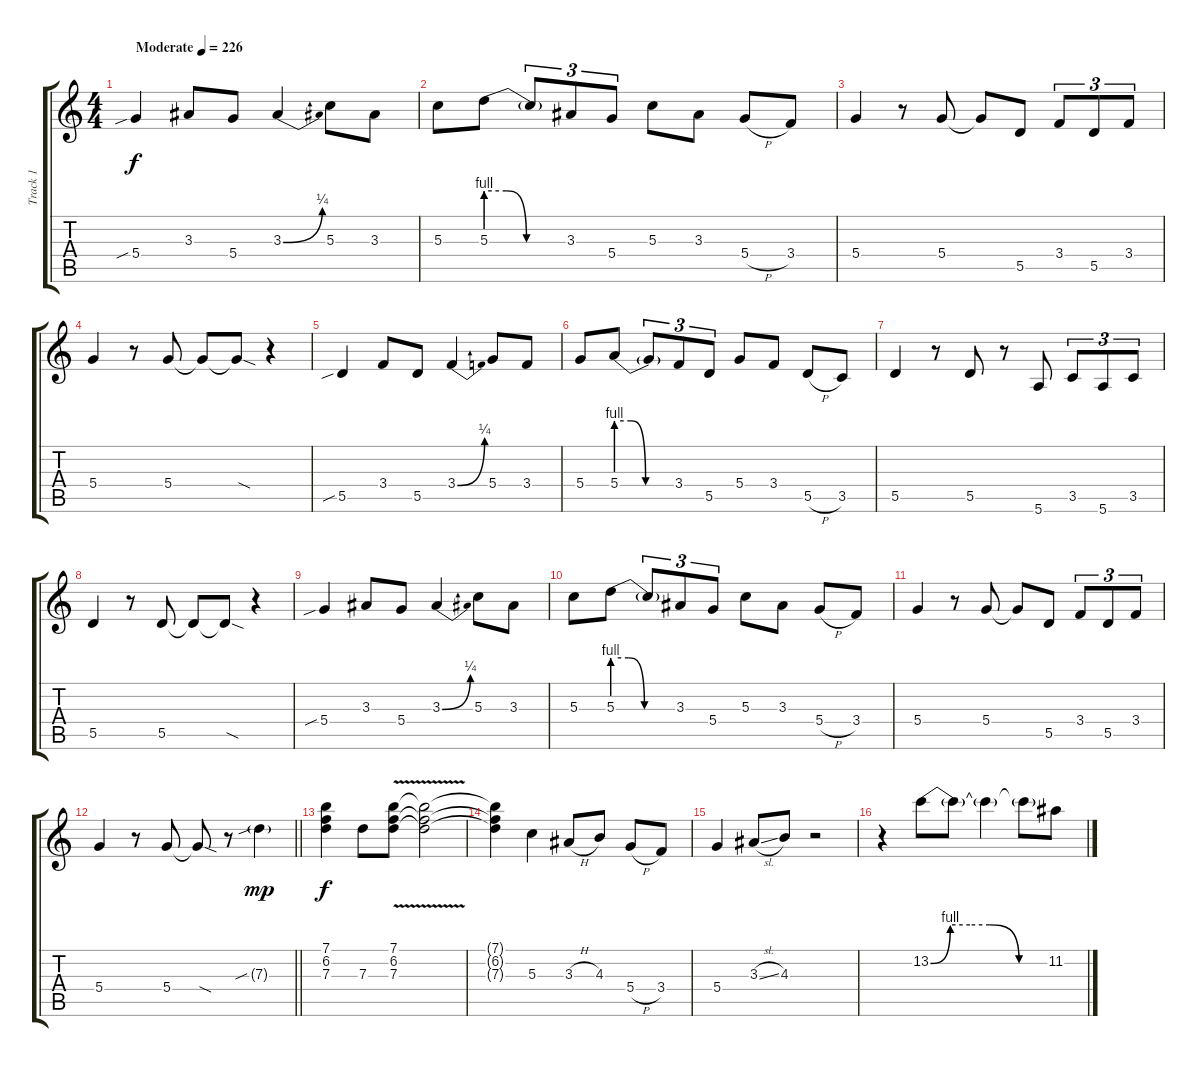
\track ("Track 1" "Track 1") {instrument overdrivenguitar}
\staff {score tabs}
\tuning (E4 B3 G3 D3 A2 E2) {hide}
\ts (4 4)
\tempo (226 "Moderate")
\clef g2
\ks c
5.4{sib}.4{dy f instrument overdrivenguitar} 3.3.8 5.4.8 3.3{be (bend 0 0 60 1)}.4 5.3.8 3.3.8 |
5.3.8 5.3{be (custom 0 4 15 4 30 0 60 0)}.8 5.3{t}.8{tu (3 2)} 3.3.8{tu (3 2)} 5.4.8{tu (3 2)} 5.3.8 3.3.8 5.4{h}.8 3.4.8 |
5.4.4 r.8 5.4.8 5.4{t}.8 5.5.8 3.4.8{tu (3 2)} 5.5.8{tu (3 2)} 3.4.8{tu (3 2)} |
5.4.4 r.8 5.4.8 5.4{t}.8 5.4{sod t}.8 r.4 |
5.5{sib}.4 3.4.8 5.5.8 3.4{be (bend 0 0 60 1)}.4 5.4.8 3.4.8 |
5.4.8 5.4{be (custom 0 4 15 4 30 0 60 0)}.8 5.4{t}.8{tu (3 2)} 3.4.8{tu (3 2)} 5.5.8{tu (3 2)} 5.4.8 3.4.8 5.5{h}.8 3.5.8 |
5.5.4 r.8 5.5.8 r.8 5.6.8 3.5.8{tu (3 2)} 5.6.8{tu (3 2)} 3.5.8{tu (3 2)} |
5.5.4 r.8 5.5.8 5.5{t}.8 5.5{sod t}.8 r.4 |
5.4{sib}.4 3.3.8 5.4.8 3.3{be (bend 0 0 60 1)}.4 5.3.8 3.3.8 |
5.3.8 5.3{be (custom 0 4 15 4 30 0 60 0)}.8 5.3{t}.8{tu (3 2)} 3.3.8{tu (3 2)} 5.4.8{tu (3 2)} 5.3.8 3.3.8 5.4{h}.8 3.4.8 |
5.4.4 r.8 5.4.8 5.4{t}.8 5.5.8 3.4.8{tu (3 2)} 5.5.8{tu (3 2)} 3.4.8{tu (3 2)} |
\barLineRight lightlight
5.4.4 r.8 5.4.8 5.4{sod t}.8 r.8 7.3{sib g}.4{dy mp} |
(7.1 6.2 7.3).4{dy f} 7.3.8 (7.1{v} 6.2{v} 7.3{v}).8 (7.1{t} 6.2{t} 7.3{t}).2 |
(7.1{t} 6.2{t} 7.3{t}).4 5.3.4 3.3{h}.8 4.3.8 5.4{h}.8 3.4.8 |
5.4.4 3.3{sl}.8 4.3.8 r.2 |
r.4 13.2{be (custom 0 0 10 4 20 4 30 4 45 0 60 0)}.8 13.2{t}.8 13.2{t}.4 13.2{t}.8 11.2.8
